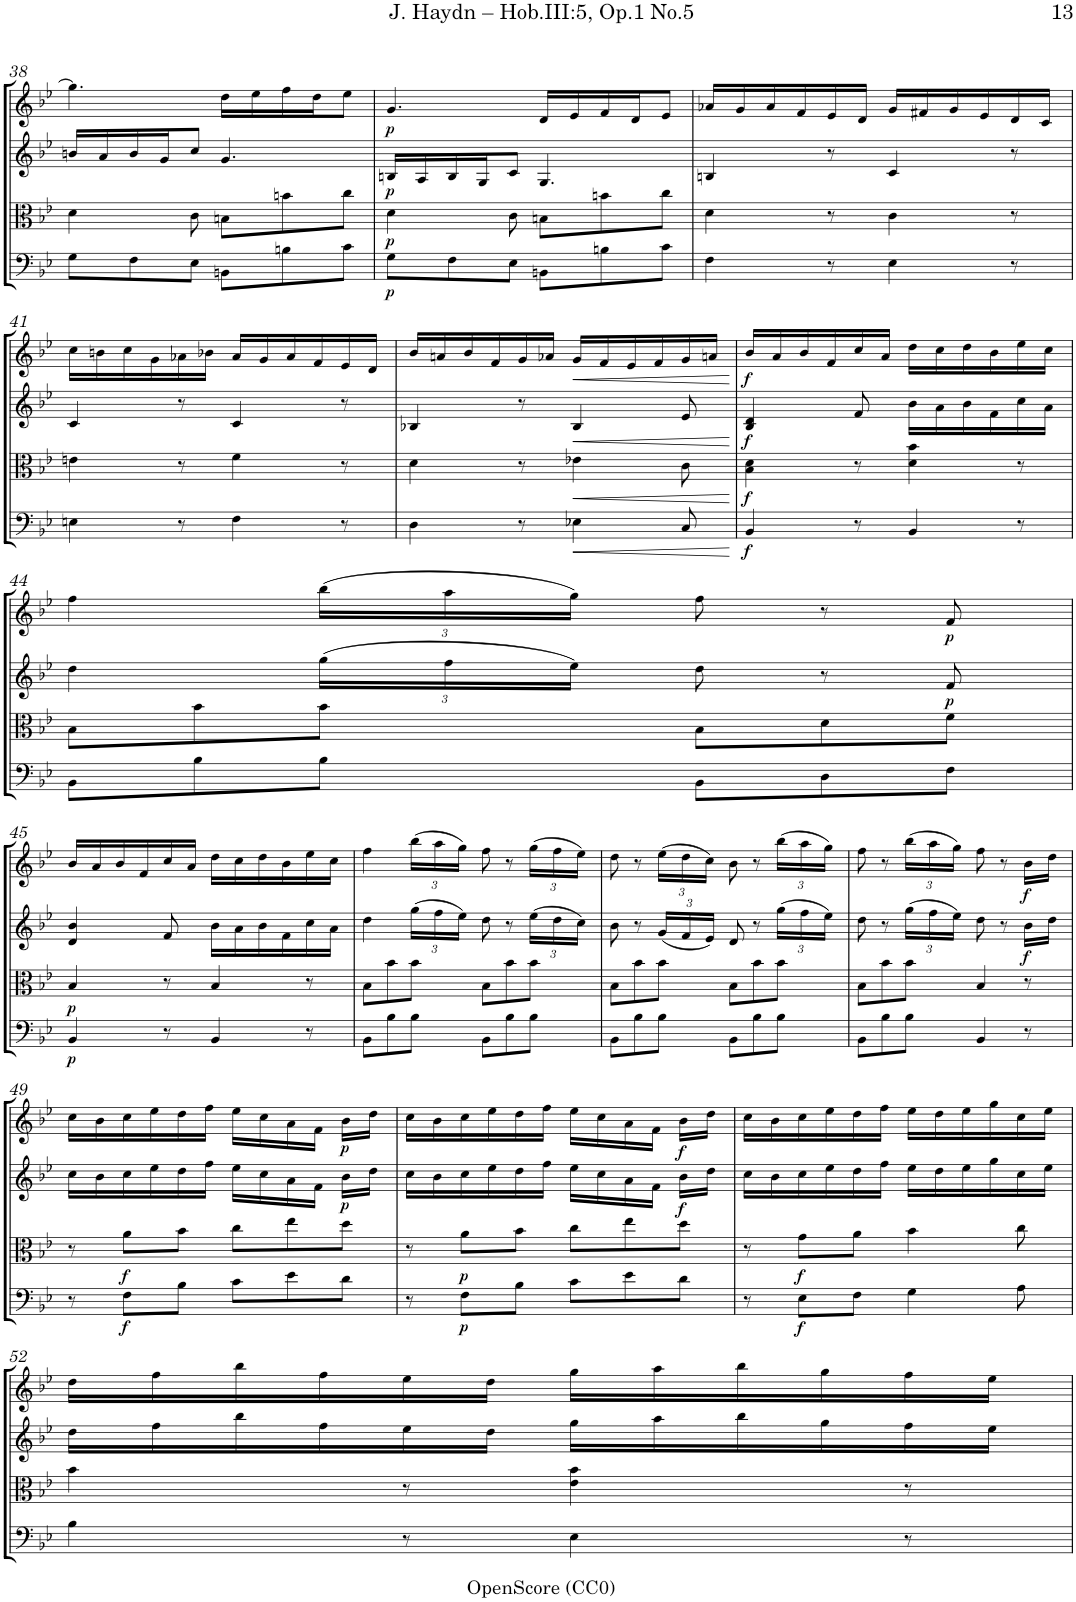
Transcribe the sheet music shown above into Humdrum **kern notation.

**kern	**dynam	**kern	**dynam	**kern	**dynam	**kern	**dynam
*part4	*part4	*part3	*part3	*part2	*part2	*part1	*part1
*staff4	*staff4	*staff3	*staff3	*staff2	*staff2	*staff1	*staff1
*I"Violoncello	*	*I"Viola	*	*I"Violin 2	*	*I"Violin 1	*
*I'Vc	*	*I'Vla	*	*I'Vln	*	*I'Vln	*
!!LO:PB:g=z
*clefF4	*	*clefC3	*	*clefG2	*	*clefG2	*
*k[b-e-]	*	*k[b-e-]	*	*k[b-e-]	*	*k[b-e-]	*
*M6/8	*	*M6/8	*	*M6/8	*	*M6/8	*
=38	=38	=38	=38	=38	=38	=38	=38
8G\L	.	4d\	.	16bn/LL	.	4.gg\]	.
.	.	.	.	16a/	.	.	.
8F\	.	.	.	16b/	.	.	.
.	.	.	.	16g/J	.	.	.
8E-\J	.	8c\	.	8cc/J	.	.	.
8BBn\L	.	8Bn\L	.	4.g/	.	16dd\LL	.
.	.	.	.	.	.	16ee-\	.
8Bn\	.	8bn\	.	.	.	16ff\	.
.	.	.	.	.	.	16dd\J	.
8c\J	.	8cc\J	.	.	.	8ee-\J	.
=39	=39	=39	=39	=39	=39	=39	=39
!	!LO:DY:b	!	!LO:DY:b	!	!LO:DY:b	!	!LO:DY:b
8G\L	p	4d\	p	16Bn/LL	p	4.g/	p
.	.	.	.	16A/	.	.	.
8F\	.	.	.	16B/	.	.	.
.	.	.	.	16G/J	.	.	.
8E-\J	.	8c\	.	8c/J	.	.	.
8BBn\L	.	8Bn\L	.	4.G/	.	16d/LL	.
.	.	.	.	.	.	16e-/	.
8Bn\	.	8bn\	.	.	.	16f/	.
.	.	.	.	.	.	16d/J	.
8c\J	.	8cc\J	.	.	.	8e-/J	.
=40	=40	=40	=40	=40	=40	=40	=40
4F\	.	4d\	.	4Bn/	.	16a-X/LL	.
.	.	.	.	.	.	16g/	.
.	.	.	.	.	.	16a-/	.
.	.	.	.	.	.	16f/	.
8r	.	8r	.	8r	.	16e-/	.
.	.	.	.	.	.	16d/JJ	.
4E-\	.	4c\	.	4c/	.	16g/LL	.
.	.	.	.	.	.	16f#X/	.
.	.	.	.	.	.	16g/	.
.	.	.	.	.	.	16e-/	.
8r	.	8r	.	8r	.	16d/	.
.	.	.	.	.	.	16c/JJ	.
!!LO:LB:g=z
=41	=41	=41	=41	=41	=41	=41	=41
4En\	.	4en\	.	4c/	.	16cc\LL	.
.	.	.	.	.	.	16bn\	.
.	.	.	.	.	.	16cc\	.
.	.	.	.	.	.	16g\	.
8r	.	8r	.	8r	.	16a-X\	.
.	.	.	.	.	.	16b-X\JJ	.
4F\	.	4f\	.	4c/	.	16a-/LL	.
.	.	.	.	.	.	16g/	.
.	.	.	.	.	.	16a-/	.
.	.	.	.	.	.	16f/	.
8r	.	8r	.	8r	.	16e-/	.
.	.	.	.	.	.	16d/JJ	.
=42	=42	=42	=42	=42	=42	=42	=42
4D\	.	4d\	.	4B-X/	.	16b-/LL	.
.	.	.	.	.	.	16an/	.
.	.	.	.	.	.	16b-/	.
.	.	.	.	.	.	16f/	.
8r	.	8r	.	8r	.	16g/	.
.	.	.	.	.	.	16a-X/JJ	.
!	!LO:HP:b	!	!LO:HP:b	!	!LO:HP:b	!	!LO:HP:b
4E-X\	<	4e-X\	<	4B-/	<	16g/LL	<
.	.	.	.	.	.	16f/	.
.	.	.	.	.	.	16e-/	.
.	.	.	.	.	.	16f/	.
8C/	.	8c\	.	8e-/	.	16g/	.
.	.	.	.	.	.	16an/JJ	.
.	[	.	[	.	[	.	[
=43	=43	=43	=43	=43	=43	=43	=43
!	!LO:DY:b	!	!LO:DY:b	!	!LO:DY:b	!	!LO:DY:b
4BB-/	f	4B-\ 4d\	f	4B-/ 4d/	f	16b-/LL	f
.	.	.	.	.	.	16a/	.
.	.	.	.	.	.	16b-/	.
.	.	.	.	.	.	16f/	.
8r	.	8r	.	8f/	.	16cc/	.
.	.	.	.	.	.	16a/JJ	.
4BB-/	.	4d\ 4b-\	.	16b-\LL	.	16dd\LL	.
.	.	.	.	16a\	.	16cc\	.
.	.	.	.	16b-\	.	16dd\	.
.	.	.	.	16f\	.	16b-\	.
8r	.	8r	.	16cc\	.	16ee-\	.
.	.	.	.	16a\JJ	.	16cc\JJ	.
!!LO:LB:g=z
=44	=44	=44	=44	=44	=44	=44	=44
8BB-\L	.	8B-\L	.	4dd\	.	4ff\	.
8B-\	.	8b-\	.	.	.	.	.
*	*	*	*	*Xbrackettup	*	*Xbrackettup	*
8B-\J	.	8b-\J	.	(24gg\LL	.	(24bb-\LL	.
.	.	.	.	24ff\	.	24aa\	.
.	.	.	.	24ee-\JJ)	.	24gg\JJ)	.
8BB-\L	.	8B-\L	.	8dd\	.	8ff\	.
8D\	.	8d\	.	8r	.	8r	.
!	!	!	!	!	!LO:DY:b	!	!LO:DY:b
8F\J	.	8f\J	.	8f/	p	8f/	p
!!LO:LB:g=z
=45	=45	=45	=45	=45	=45	=45	=45
!	!LO:DY:b	!	!LO:DY:b	!	!	!	!
4BB-/	p	4B-/	p	4d/ 4b-/	.	16b-/LL	.
.	.	.	.	.	.	16a/	.
.	.	.	.	.	.	16b-/	.
.	.	.	.	.	.	16f/	.
8r	.	8r	.	8f/	.	16cc/	.
.	.	.	.	.	.	16a/JJ	.
4BB-/	.	4B-/	.	16b-\LL	.	16dd\LL	.
.	.	.	.	16a\	.	16cc\	.
.	.	.	.	16b-\	.	16dd\	.
.	.	.	.	16f\	.	16b-\	.
8r	.	8r	.	16cc\	.	16ee-\	.
.	.	.	.	16a\JJ	.	16cc\JJ	.
=46	=46	=46	=46	=46	=46	=46	=46
8BB-\L	.	8B-\L	.	4dd\	.	4ff\	.
8B-\	.	8b-\	.	.	.	.	.
8B-\J	.	8b-\J	.	(24gg\LL	.	(24bb-\LL	.
.	.	.	.	24ff\	.	24aa\	.
.	.	.	.	24ee-\JJ)	.	24gg\JJ)	.
8BB-\L	.	8B-\L	.	8dd\	.	8ff\	.
8B-\	.	8b-\	.	8r	.	8r	.
8B-\J	.	8b-\J	.	(24ee-\LL	.	(24gg\LL	.
.	.	.	.	24dd\	.	24ff\	.
.	.	.	.	24cc\JJ)	.	24ee-\JJ)	.
=47	=47	=47	=47	=47	=47	=47	=47
8BB-\L	.	8B-\L	.	8b-\	.	8dd\	.
8B-\	.	8b-\	.	8r	.	8r	.
8B-\J	.	8b-\J	.	(24g/LL	.	(24ee-\LL	.
.	.	.	.	24f/	.	24dd\	.
.	.	.	.	24e-/JJ)	.	24cc\JJ)	.
8BB-\L	.	8B-\L	.	8d/	.	8b-\	.
8B-\	.	8b-\	.	8r	.	8r	.
8B-\J	.	8b-\J	.	(24gg\LL	.	(24bb-\LL	.
.	.	.	.	24ff\	.	24aa\	.
.	.	.	.	24ee-\JJ)	.	24gg\JJ)	.
=48	=48	=48	=48	=48	=48	=48	=48
8BB-\L	.	8B-\L	.	8dd\	.	8ff\	.
8B-\	.	8b-\	.	8r	.	8r	.
8B-\J	.	8b-\J	.	(24gg\LL	.	(24bb-\LL	.
.	.	.	.	24ff\	.	24aa\	.
.	.	.	.	24ee-\JJ)	.	24gg\JJ)	.
4BB-/	.	4B-/	.	8dd\	.	8ff\	.
.	.	.	.	8r	.	8r	.
!	!	!	!	!	!LO:DY:b	!	!LO:DY:b
8r	.	8r	.	16b-\LL	f	16b-\LL	f
.	.	.	.	16dd\JJ	.	16dd\JJ	.
!!LO:LB:g=z
=49	=49	=49	=49	=49	=49	=49	=49
8r	.	8r	.	16cc\LL	.	16cc\LL	.
.	.	.	.	16b-\	.	16b-\	.
!	!LO:DY:b	!	!LO:DY:b	!	!	!	!
8F\L	f	8a\L	f	16cc\	.	16cc\	.
.	.	.	.	16ee-\	.	16ee-\	.
8B-\J	.	8b-\J	.	16dd\	.	16dd\	.
.	.	.	.	16ff\JJ	.	16ff\JJ	.
8c\L	.	8cc\L	.	16ee-\LL	.	16ee-\LL	.
.	.	.	.	16cc\	.	16cc\	.
8e-\	.	8ee-\	.	16a\	.	16a\	.
.	.	.	.	16f\JJ	.	16f\JJ	.
!	!	!	!	!	!LO:DY:b	!	!LO:DY:b
8d\J	.	8dd\J	.	16b-\LL	p	16b-\LL	p
.	.	.	.	16dd\JJ	.	16dd\JJ	.
=50	=50	=50	=50	=50	=50	=50	=50
8r	.	8r	.	16cc\LL	.	16cc\LL	.
.	.	.	.	16b-\	.	16b-\	.
!	!LO:DY:b	!	!LO:DY:b	!	!	!	!
8F\L	p	8a\L	p	16cc\	.	16cc\	.
.	.	.	.	16ee-\	.	16ee-\	.
8B-\J	.	8b-\J	.	16dd\	.	16dd\	.
.	.	.	.	16ff\JJ	.	16ff\JJ	.
8c\L	.	8cc\L	.	16ee-\LL	.	16ee-\LL	.
.	.	.	.	16cc\	.	16cc\	.
8e-\	.	8ee-\	.	16a\	.	16a\	.
.	.	.	.	16f\JJ	.	16f\JJ	.
!	!	!	!	!	!LO:DY:b	!	!LO:DY:b
8d\J	.	8dd\J	.	16b-\LL	f	16b-\LL	f
.	.	.	.	16dd\JJ	.	16dd\JJ	.
=51	=51	=51	=51	=51	=51	=51	=51
8r	.	8r	.	16cc\LL	.	16cc\LL	.
.	.	.	.	16b-\	.	16b-\	.
!	!LO:DY:b	!	!LO:DY:b	!	!	!	!
8E-\L	f	8g\L	f	16cc\	.	16cc\	.
.	.	.	.	16ee-\	.	16ee-\	.
8F\J	.	8a\J	.	16dd\	.	16dd\	.
.	.	.	.	16ff\JJ	.	16ff\JJ	.
4G\	.	4b-\	.	16ee-\LL	.	16ee-\LL	.
.	.	.	.	16dd\	.	16dd\	.
.	.	.	.	16ee-\	.	16ee-\	.
.	.	.	.	16gg\	.	16gg\	.
8A\	.	8cc\	.	16cc\	.	16cc\	.
.	.	.	.	16ee-\JJ	.	16ee-\JJ	.
!!LO:LB:g=z
=52	=52	=52	=52	=52	=52	=52	=52
4B-\	.	4b-\	.	16dd\LL	.	16dd\LL	.
.	.	.	.	16ff\	.	16ff\	.
.	.	.	.	16bb-\	.	16bb-\	.
.	.	.	.	16ff\	.	16ff\	.
8r	.	8r	.	16ee-\	.	16ee-\	.
.	.	.	.	16dd\JJ	.	16dd\JJ	.
4E-\	.	4e-\ 4b-\	.	16gg\LL	.	16gg\LL	.
.	.	.	.	16aa\	.	16aa\	.
.	.	.	.	16bb-\	.	16bb-\	.
.	.	.	.	16gg\	.	16gg\	.
8r	.	8r	.	16ff\	.	16ff\	.
.	.	.	.	16ee-\JJ	.	16ee-\JJ	.
=	=	=	=	=	=	=	=
*-	*-	*-	*-	*-	*-	*-	*-
